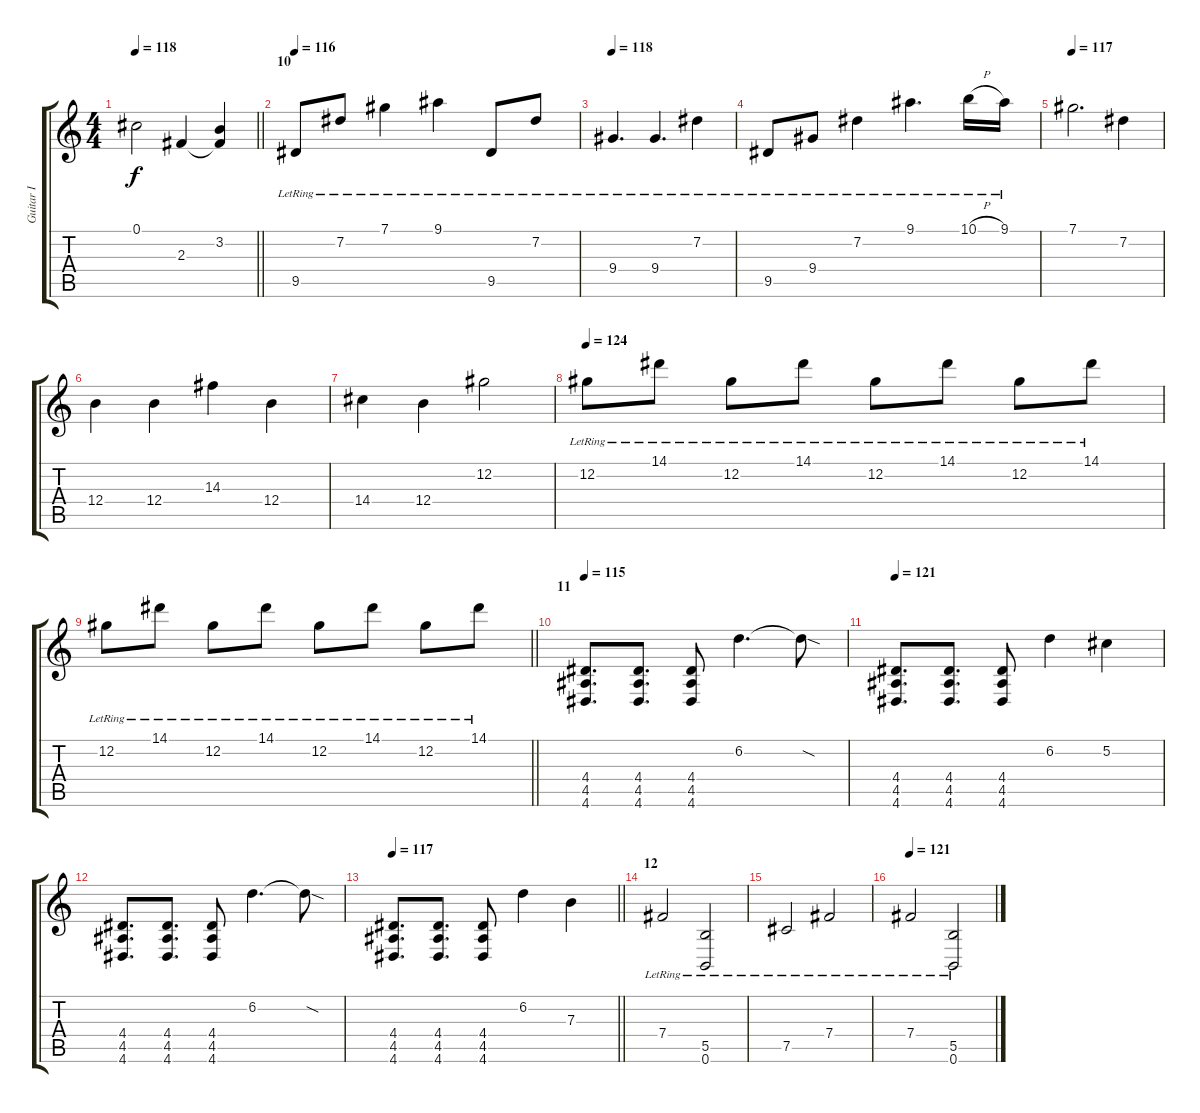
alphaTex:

\track ("Guitar I" "Guitar I") {instrument overdrivenguitar}
\staff {score tabs}
\tuning (Db4 Ab3 E3 B2 Gb2 B1) {hide}
\ts (4 4)
\tempo 118
\clef g2
\barLineRight lightlight
\ks c
0.1{t}.2{dy f} 2.3.4 (3.2 2.3{t}).4 |
\section ("" "10")
\tempo 116
9.5{lr}.8 7.2{lr}.8 7.1{lr}.4 9.1{lr}.4 9.5{lr}.8 7.2{lr}.8 |
\tempo 118
9.4{lr}.4{d} 9.4{lr}.4{d} 7.2{lr}.4 |
9.5{lr}.8 9.4{lr}.8 7.2{lr}.4 9.1{lr}.4{d} 10.1{h lr}.16 9.1{lr}.16 |
\tempo 117
7.1.2{d} 7.2.4 |
12.4.4 12.4.4 14.3.4 12.4.4 |
14.4.4 12.4.4 12.2.2 |
\tempo 124
12.2{lr}.8 14.1{lr}.8 12.2{lr}.8 14.1{lr}.8 12.2{lr}.8 14.1{lr}.8 12.2{lr}.8 14.1{lr}.8 |
\barLineRight lightlight
12.2{lr}.8 14.1{lr}.8 12.2{lr}.8 14.1{lr}.8 12.2{lr}.8 14.1{lr}.8 12.2{lr}.8 14.1{lr}.8 |
\section ("" "11")
\tempo 115
(4.4 4.5 4.6).8{d instrument overdrivenguitar} (4.4 4.5 4.6).8{d} (4.4 4.5 4.6).8 6.2.4{d} 6.2{sod t}.8 |
\tempo 121
(4.4 4.5 4.6).8{d} (4.4 4.5 4.6).8{d} (4.4 4.5 4.6).8 6.2.4 5.2.4 |
(4.4 4.5 4.6).8{d} (4.4 4.5 4.6).8{d} (4.4 4.5 4.6).8 6.2.4{d} 6.2{sod t}.8 |
\tempo 117
\barLineRight lightlight
(4.4 4.5 4.6).8{d} (4.4 4.5 4.6).8{d} (4.4 4.5 4.6).8 6.2.4 7.3.4 |
\section ("" "12")
7.4{lr}.2 (5.5{lr} 0.6{lr}).2 |
7.5{lr}.2 7.4{lr}.2 |
\tempo 121
7.4{lr}.2 (5.5{lr} 0.6{lr}).2
